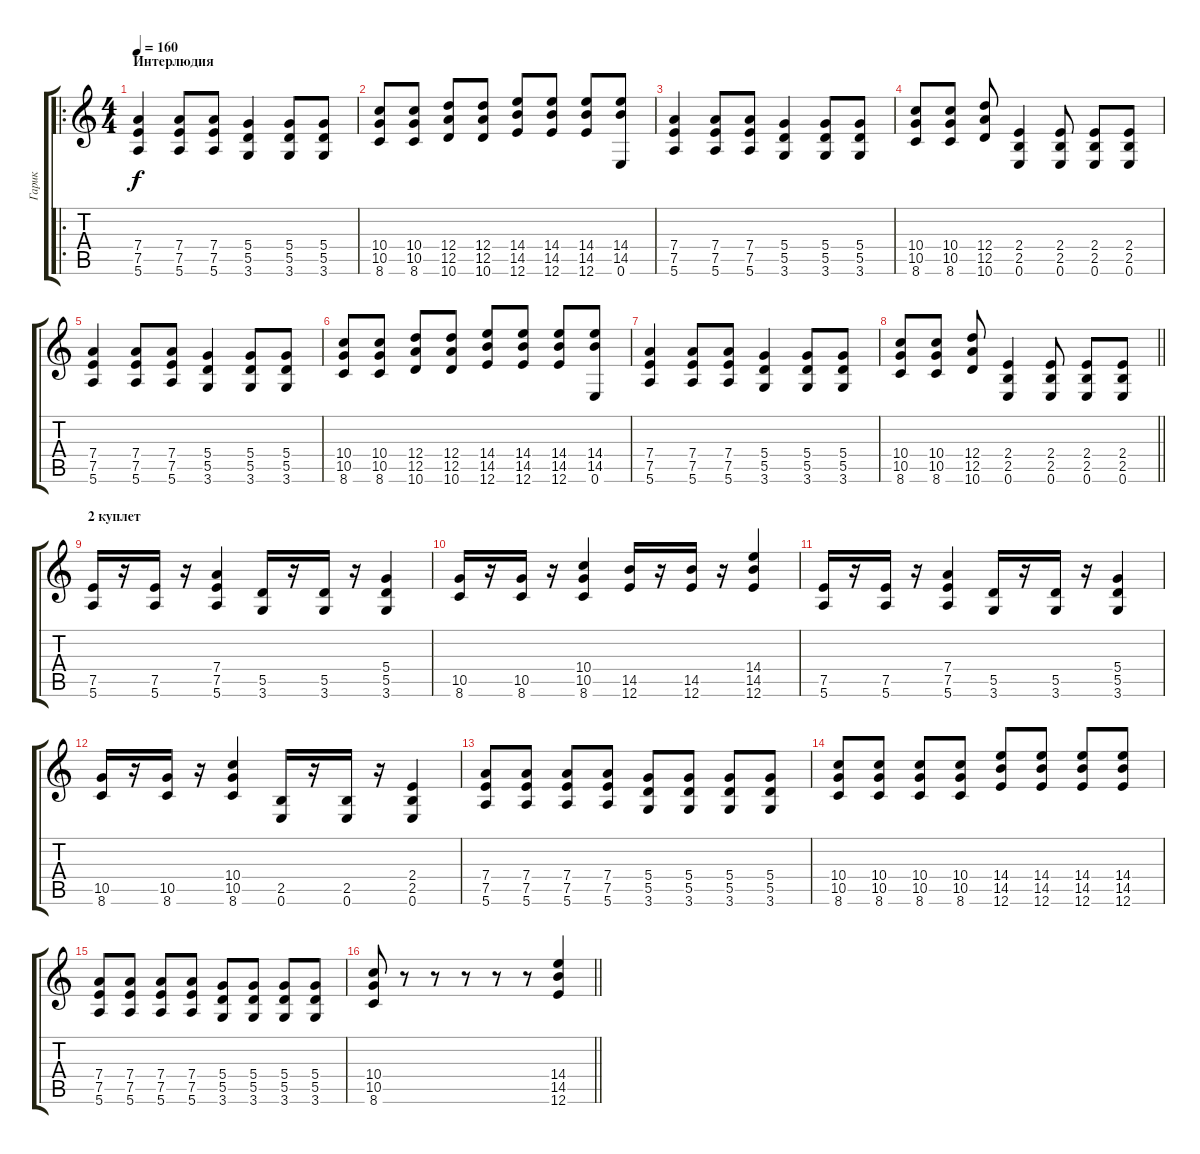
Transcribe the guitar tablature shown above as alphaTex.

\track ("Гарик" "Гарик") {instrument distortionguitar}
\staff {score tabs}
\tuning (E4 B3 G3 D3 A2 E2) {hide}
\ro
\ts (4 4)
\section ("" "Интерлюдия")
\tempo 160
\clef g2
\ks c
(7.4 7.5 5.6).4{dy f} (7.4 7.5 5.6).8 (7.4 7.5 5.6).8 (5.4 5.5 3.6).4 (5.4 5.5 3.6).8 (5.4 5.5 3.6).8 |
(10.4 10.5 8.6).8 (10.4 10.5 8.6).8 (12.4 12.5 10.6).8 (12.4 12.5 10.6).8 (14.4 14.5 12.6).8 (14.4 14.5 12.6).8 (14.4 14.5 12.6).8 (14.4 14.5 0.6).8 |
(7.4 7.5 5.6).4 (7.4 7.5 5.6).8 (7.4 7.5 5.6).8 (5.4 5.5 3.6).4 (5.4 5.5 3.6).8 (5.4 5.5 3.6).8 |
(10.4 10.5 8.6).8 (10.4 10.5 8.6).8 (12.4 12.5 10.6).8 (2.4 2.5 0.6).4 (2.4 2.5 0.6).8 (2.4 2.5 0.6).8 (2.4 2.5 0.6).8 |
(7.4 7.5 5.6).4 (7.4 7.5 5.6).8 (7.4 7.5 5.6).8 (5.4 5.5 3.6).4 (5.4 5.5 3.6).8 (5.4 5.5 3.6).8 |
(10.4 10.5 8.6).8 (10.4 10.5 8.6).8 (12.4 12.5 10.6).8 (12.4 12.5 10.6).8 (14.4 14.5 12.6).8 (14.4 14.5 12.6).8 (14.4 14.5 12.6).8 (14.4 14.5 0.6).8 |
(7.4 7.5 5.6).4 (7.4 7.5 5.6).8 (7.4 7.5 5.6).8 (5.4 5.5 3.6).4 (5.4 5.5 3.6).8 (5.4 5.5 3.6).8 |
\barLineRight lightlight
(10.4 10.5 8.6).8 (10.4 10.5 8.6).8 (12.4 12.5 10.6).8 (2.4 2.5 0.6).4 (2.4 2.5 0.6).8 (2.4 2.5 0.6).8 (2.4 2.5 0.6).8 |
\section ("" "2 куплет")
(7.5 5.6).16 r.16 (7.5 5.6).16 r.16 (7.4 7.5 5.6).4 (5.5 3.6).16 r.16 (5.5 3.6).16 r.16 (5.4 5.5 3.6).4 |
(10.5 8.6).16 r.16 (10.5 8.6).16 r.16 (10.4 10.5 8.6).4 (14.5 12.6).16 r.16 (14.5 12.6).16 r.16 (14.4 14.5 12.6).4 |
(7.5 5.6).16 r.16 (7.5 5.6).16 r.16 (7.4 7.5 5.6).4 (5.5 3.6).16 r.16 (5.5 3.6).16 r.16 (5.4 5.5 3.6).4 |
(10.5 8.6).16 r.16 (10.5 8.6).16 r.16 (10.4 10.5 8.6).4 (2.5 0.6).16 r.16 (2.5 0.6).16 r.16 (2.4 2.5 0.6).4 |
(7.4 7.5 5.6).8 (7.4 7.5 5.6).8 (7.4 7.5 5.6).8 (7.4 7.5 5.6).8 (5.4 5.5 3.6).8 (5.4 5.5 3.6).8 (5.4 5.5 3.6).8 (5.4 5.5 3.6).8 |
(10.4 10.5 8.6).8 (10.4 10.5 8.6).8 (10.4 10.5 8.6).8 (10.4 10.5 8.6).8 (14.4 14.5 12.6).8 (14.4 14.5 12.6).8 (14.4 14.5 12.6).8 (14.4 14.5 12.6).8 |
(7.4 7.5 5.6).8 (7.4 7.5 5.6).8 (7.4 7.5 5.6).8 (7.4 7.5 5.6).8 (5.4 5.5 3.6).8 (5.4 5.5 3.6).8 (5.4 5.5 3.6).8 (5.4 5.5 3.6).8 |
\barLineRight lightlight
(10.4 10.5 8.6).8 r.8 r.8 r.8 r.8 r.8 (14.4{ss} 14.5{ss} 12.6{ss}).4
